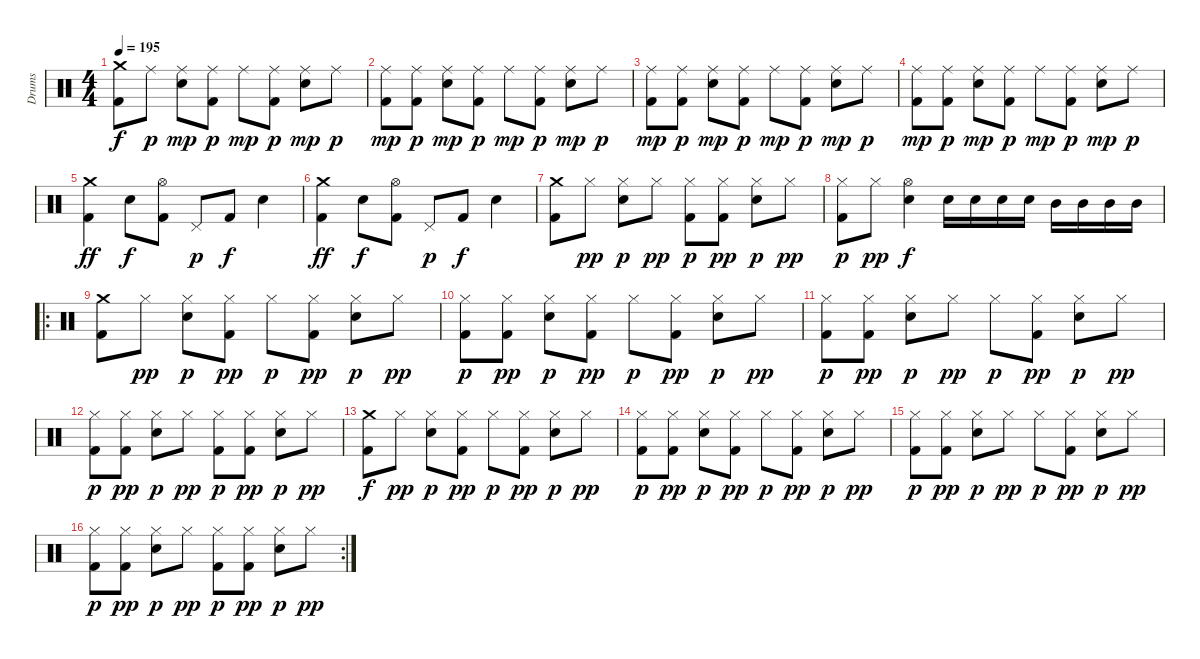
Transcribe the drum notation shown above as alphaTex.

\track ("Drums" "Drums") {instrument percussion}
\staff {score}
\articulation defaults
\ts (4 4)
\tempo 195
\clef neutral
\ks c
("Crash medium (hit)" "Kick (hit) 2").8{dy f} "Ride (middle)".8{dy p} ("Ride (middle)" "Electric Snare (hit)").8{dy mp} ("Ride (middle)" "Kick (hit) 2").8{dy p} "Ride (middle)".8{dy mp} ("Ride (middle)" "Kick (hit) 2").8{dy p} ("Ride (middle)" "Electric Snare (hit)").8{dy mp} "Ride (middle)".8{dy p} |
("Ride (middle)" "Kick (hit) 2").8{dy mp} ("Ride (middle)" "Kick (hit) 2").8{dy p} ("Ride (middle)" "Electric Snare (hit)").8{dy mp} ("Ride (middle)" "Kick (hit) 2").8{dy p} "Ride (middle)".8{dy mp} ("Ride (middle)" "Kick (hit) 2").8{dy p} ("Ride (middle)" "Electric Snare (hit)").8{dy mp} "Ride (middle)".8{dy p} |
("Ride (middle)" "Kick (hit) 2").8{dy mp} ("Ride (middle)" "Kick (hit) 2").8{dy p} ("Ride (middle)" "Electric Snare (hit)").8{dy mp} ("Ride (middle)" "Kick (hit) 2").8{dy p} "Ride (middle)".8{dy mp} ("Ride (middle)" "Kick (hit) 2").8{dy p} ("Ride (middle)" "Electric Snare (hit)").8{dy mp} "Ride (middle)".8{dy p} |
("Ride (middle)" "Kick (hit) 2").8{dy mp} ("Ride (middle)" "Kick (hit) 2").8{dy p} ("Ride (middle)" "Electric Snare (hit)").8{dy mp} ("Ride (middle)" "Kick (hit) 2").8{dy p} "Ride (middle)".8{dy mp} ("Ride (middle)" "Kick (hit) 2").8{dy p} ("Ride (middle)" "Electric Snare (hit)").8{dy mp} "Ride (middle)".8{dy p} |
("Crash medium (hit)" "Kick (hit) 2").4{dy ff} "Electric Snare (hit)".8{dy f} ("Hi-Hat (open)" "Kick (hit) 2").8 "Pedal Hi-Hat (hit)".8{dy p} "Kick (hit) 2".8{dy f} "Electric Snare (hit)".4 |
("Crash medium (hit)" "Kick (hit) 2").4{dy ff} "Electric Snare (hit)".8{dy f} ("Hi-Hat (open)" "Kick (hit) 2").8 "Pedal Hi-Hat (hit)".8{dy p} "Kick (hit) 2".8{dy f} "Electric Snare (hit)".4 |
("Crash medium (hit)" "Kick (hit) 2").8 "Hi-Hat (closed)".8{dy pp} ("Hi-Hat (closed)" "Electric Snare (hit)").8{dy p} "Hi-Hat (closed)".8{dy pp} ("Hi-Hat (closed)" "Kick (hit) 2").8{dy p} ("Hi-Hat (closed)" "Kick (hit) 2").8{dy pp} ("Hi-Hat (closed)" "Electric Snare (hit)").8{dy p} "Hi-Hat (closed)".8{dy pp} |
("Hi-Hat (closed)" "Kick (hit) 2").8{dy p} "Hi-Hat (closed)".8{dy pp} ("Hi-Hat (open)" "Electric Snare (hit)").4{dy f} "Electric Snare (hit)".16 "Electric Snare (hit)".16 "Electric Snare (hit)".16 "Electric Snare (hit)".16 "Mid Tom (hit)".16 "Mid Tom (hit)".16 "Mid Tom (hit)".16 "Mid Tom (hit)".16 |
\ro
("Crash medium (hit)" "Kick (hit) 2").8 "Hi-Hat (closed)".8{dy pp} ("Hi-Hat (closed)" "Electric Snare (hit)").8{dy p} ("Hi-Hat (closed)" "Kick (hit) 2").8{dy pp} "Hi-Hat (closed)".8{dy p} ("Hi-Hat (closed)" "Kick (hit) 2").8{dy pp} ("Hi-Hat (closed)" "Electric Snare (hit)").8{dy p} "Hi-Hat (closed)".8{dy pp} |
("Hi-Hat (closed)" "Kick (hit) 2").8{dy p} ("Hi-Hat (closed)" "Kick (hit) 2").8{dy pp} ("Hi-Hat (closed)" "Electric Snare (hit)").8{dy p} ("Hi-Hat (closed)" "Kick (hit) 2").8{dy pp} "Hi-Hat (closed)".8{dy p} ("Hi-Hat (closed)" "Kick (hit) 2").8{dy pp} ("Hi-Hat (closed)" "Electric Snare (hit)").8{dy p} "Hi-Hat (closed)".8{dy pp} |
("Hi-Hat (closed)" "Kick (hit) 2").8{dy p} ("Hi-Hat (closed)" "Kick (hit) 2").8{dy pp} ("Hi-Hat (closed)" "Electric Snare (hit)").8{dy p} "Hi-Hat (closed)".8{dy pp} "Hi-Hat (closed)".8{dy p} ("Hi-Hat (closed)" "Kick (hit) 2").8{dy pp} ("Hi-Hat (closed)" "Electric Snare (hit)").8{dy p} "Hi-Hat (closed)".8{dy pp} |
("Hi-Hat (closed)" "Kick (hit) 2").8{dy p} ("Hi-Hat (closed)" "Kick (hit) 2").8{dy pp} ("Hi-Hat (closed)" "Electric Snare (hit)").8{dy p} "Hi-Hat (closed)".8{dy pp} ("Hi-Hat (closed)" "Kick (hit) 2").8{dy p} ("Hi-Hat (closed)" "Kick (hit) 2").8{dy pp} ("Hi-Hat (closed)" "Electric Snare (hit)").8{dy p} "Hi-Hat (closed)".8{dy pp} |
("Crash medium (hit)" "Kick (hit) 2").8{dy f} "Hi-Hat (closed)".8{dy pp} ("Hi-Hat (closed)" "Electric Snare (hit)").8{dy p} ("Hi-Hat (closed)" "Kick (hit) 2").8{dy pp} "Hi-Hat (closed)".8{dy p} ("Hi-Hat (closed)" "Kick (hit) 2").8{dy pp} ("Hi-Hat (closed)" "Electric Snare (hit)").8{dy p} "Hi-Hat (closed)".8{dy pp} |
("Hi-Hat (closed)" "Kick (hit) 2").8{dy p} ("Hi-Hat (closed)" "Kick (hit) 2").8{dy pp} ("Hi-Hat (closed)" "Electric Snare (hit)").8{dy p} ("Hi-Hat (closed)" "Kick (hit) 2").8{dy pp} "Hi-Hat (closed)".8{dy p} ("Hi-Hat (closed)" "Kick (hit) 2").8{dy pp} ("Hi-Hat (closed)" "Electric Snare (hit)").8{dy p} "Hi-Hat (closed)".8{dy pp} |
("Hi-Hat (closed)" "Kick (hit) 2").8{dy p} ("Hi-Hat (closed)" "Kick (hit) 2").8{dy pp} ("Hi-Hat (closed)" "Electric Snare (hit)").8{dy p} "Hi-Hat (closed)".8{dy pp} "Hi-Hat (closed)".8{dy p} ("Hi-Hat (closed)" "Kick (hit) 2").8{dy pp} ("Hi-Hat (closed)" "Electric Snare (hit)").8{dy p} "Hi-Hat (closed)".8{dy pp} |
\rc 2
("Hi-Hat (closed)" "Kick (hit) 2").8{dy p} ("Hi-Hat (closed)" "Kick (hit) 2").8{dy pp} ("Hi-Hat (closed)" "Electric Snare (hit)").8{dy p} "Hi-Hat (closed)".8{dy pp} ("Hi-Hat (closed)" "Kick (hit) 2").8{dy p} ("Hi-Hat (closed)" "Kick (hit) 2").8{dy pp} ("Hi-Hat (closed)" "Electric Snare (hit)").8{dy p} "Hi-Hat (closed)".8{dy pp}
